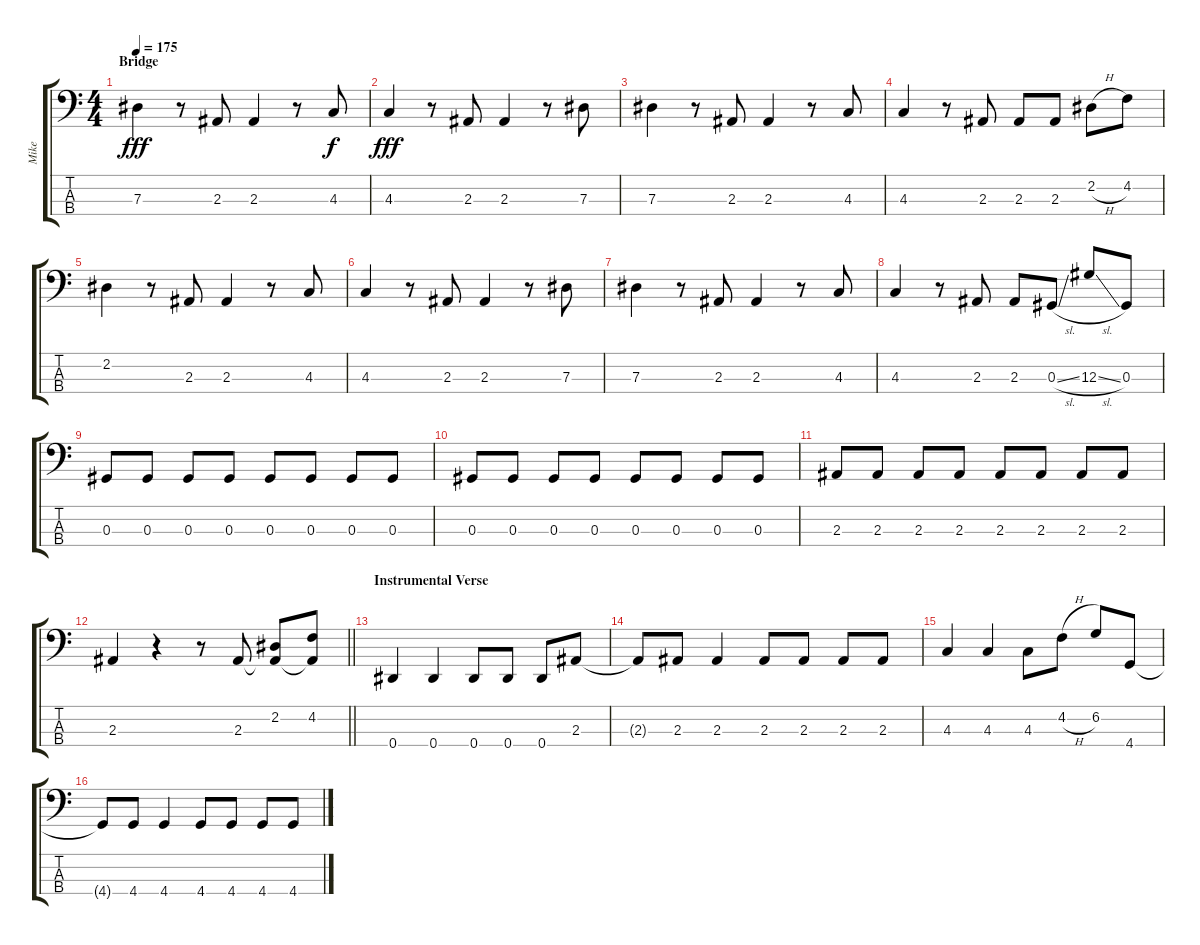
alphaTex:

\track ("Mike" "Mike") {instrument electricbasspick}
\staff {score tabs}
\tuning (Gb2 Db2 Ab1 Eb1) {hide}
\ts (4 4)
\section ("" "Bridge")
\tempo 175
\clef f4
\ks c
7.3.4{dy fff} r.8 2.3.8 2.3.4 r.8 4.3.8{dy f} |
4.3.4{dy fff} r.8 2.3.8 2.3.4 r.8 7.3.8 |
7.3.4 r.8 2.3.8 2.3.4 r.8 4.3.8 |
4.3.4 r.8 2.3.8 2.3.8 2.3.8 2.2{h}.8 4.2.8 |
2.2.4 r.8 2.3.8 2.3.4 r.8 4.3.8 |
4.3.4 r.8 2.3.8 2.3.4 r.8 7.3.8 |
7.3.4 r.8 2.3.8 2.3.4 r.8 4.3.8 |
4.3.4 r.8 2.3.8 2.3.8 0.3{sl}.8 12.3{sl}.8 0.3.8 |
0.3.8 0.3.8 0.3.8 0.3.8 0.3.8 0.3.8 0.3.8 0.3.8 |
0.3.8 0.3.8 0.3.8 0.3.8 0.3.8 0.3.8 0.3.8 0.3.8 |
2.3.8 2.3.8 2.3.8 2.3.8 2.3.8 2.3.8 2.3.8 2.3.8 |
\barLineRight lightlight
2.3.4 r.4 r.8 2.3.8 (2.2 2.3{t}).8 (4.2 2.3{t}).8 |
\section ("" "Instrumental Verse")
0.4.4 0.4.4 0.4.8 0.4.8 0.4.8 2.3.8 |
2.3{t}.8 2.3.8 2.3.4 2.3.8 2.3.8 2.3.8 2.3.8 |
4.3.4 4.3.4 4.3.8 4.2{h}.8 6.2.8 4.4.8 |
4.4{t}.8 4.4.8 4.4.4 4.4.8 4.4.8 4.4.8 4.4.8
